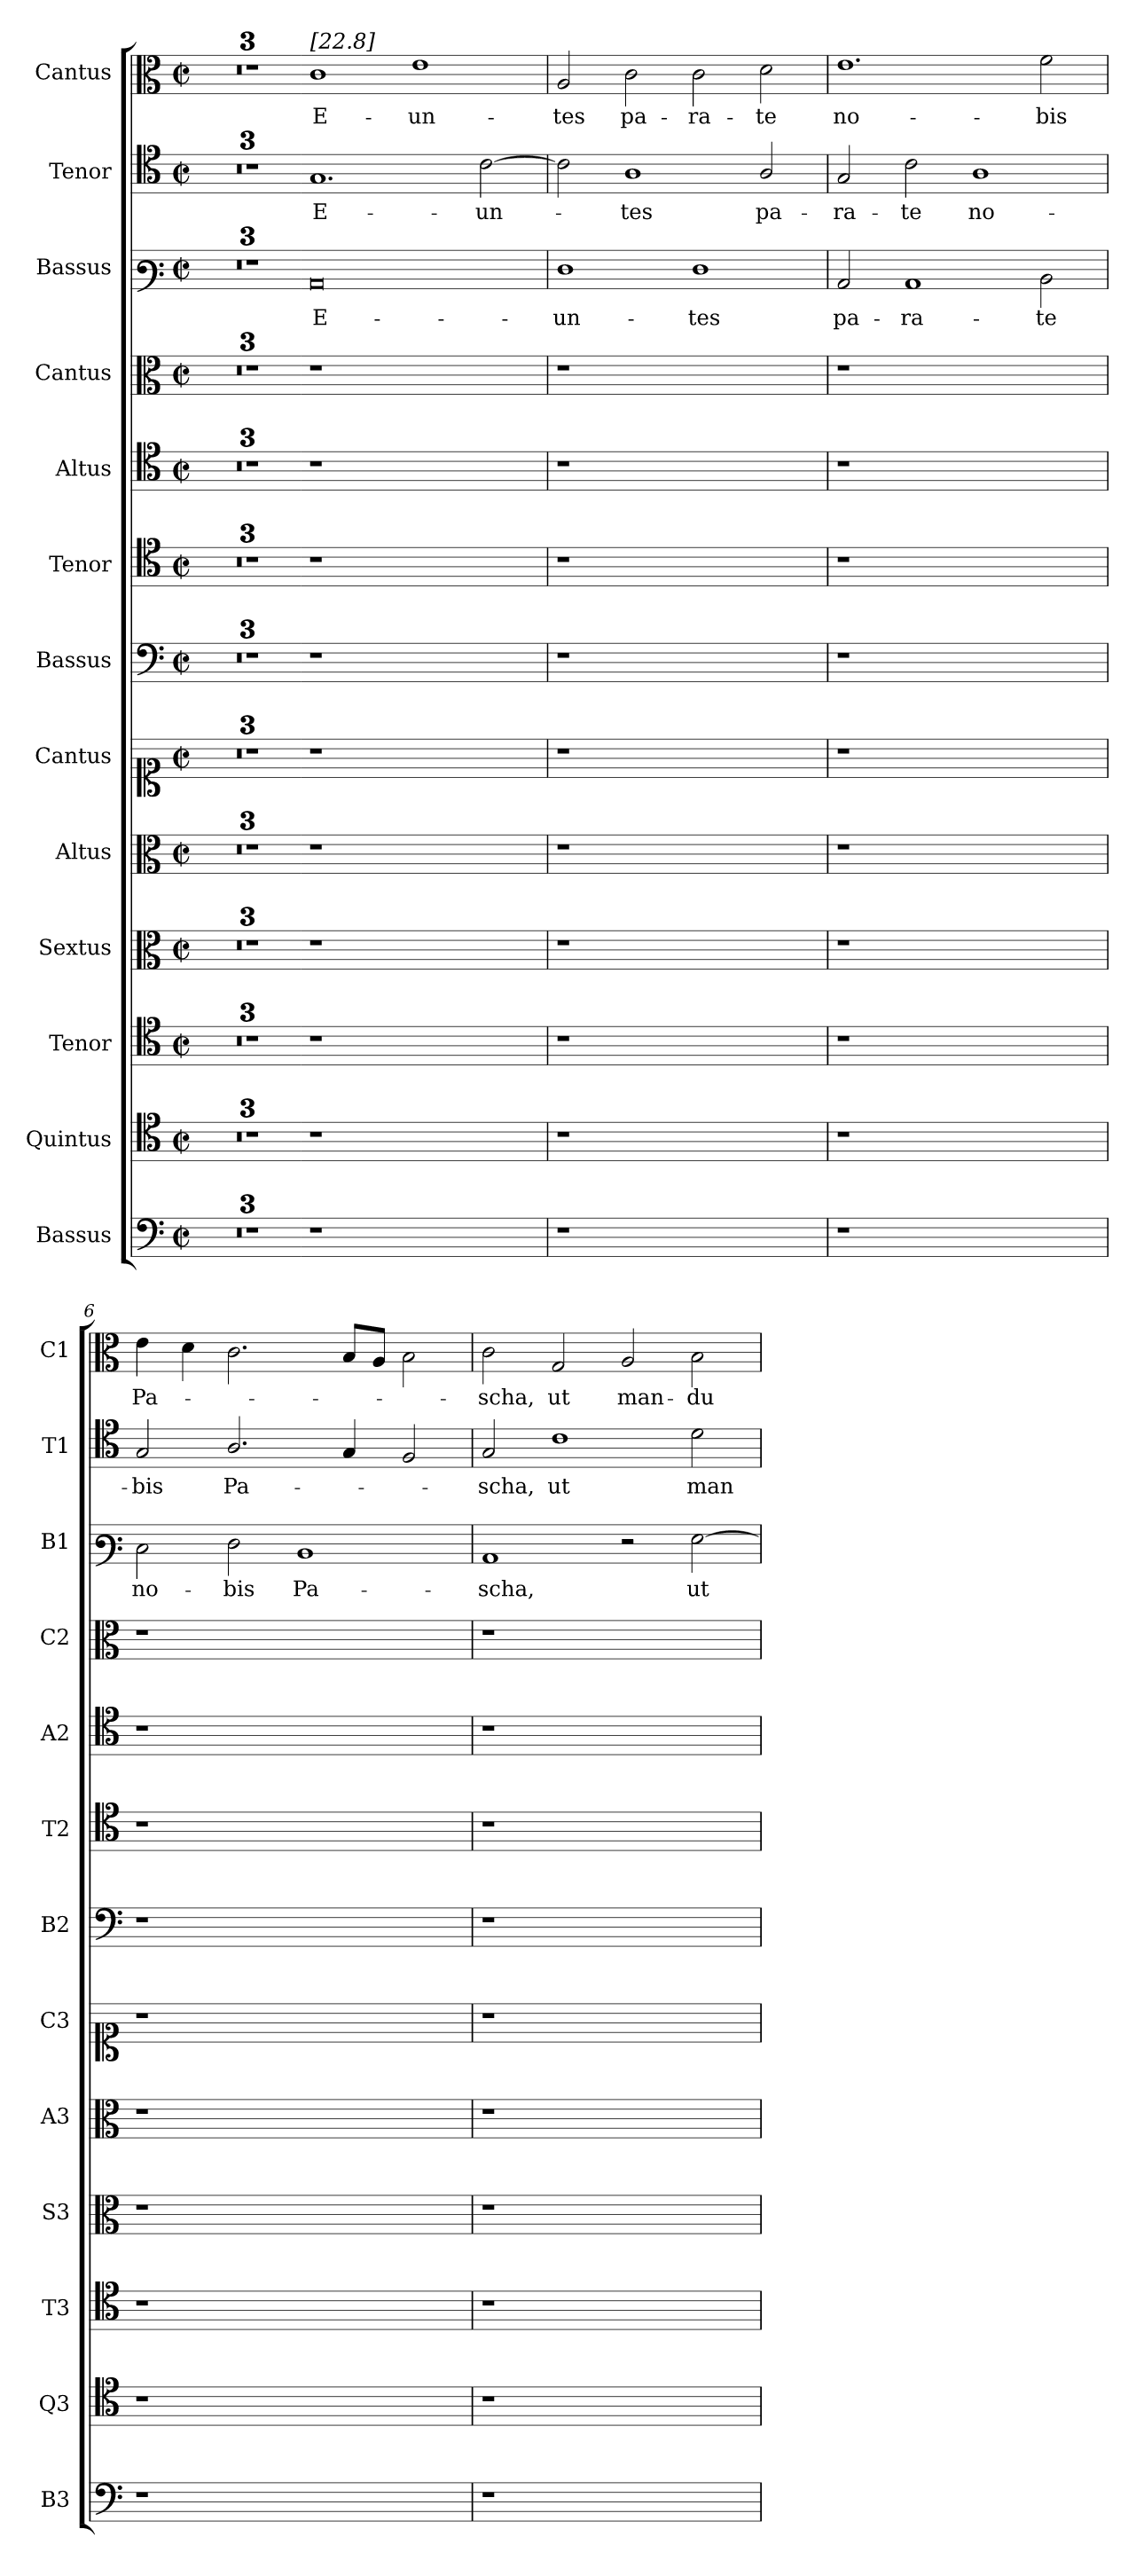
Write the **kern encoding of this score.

**kern	**kern	**kern	**kern	**kern	**kern	**kern	**kern	**kern	**kern	**kern	**text	**kern	**text	**kern	**text
*part13	*part12	*part11	*part10	*part9	*part8	*part7	*part6	*part5	*part4	*part3	*part3	*part2	*part2	*part1	*part1
*staff13	*staff12	*staff11	*staff10	*staff9	*staff8	*staff7	*staff6	*staff5	*staff4	*staff3	*staff3	*staff2	*staff2	*staff1	*staff1
*I"Bassus	*I"Quintus	*I"Tenor	*I"Sextus	*I"Altus	*I"Cantus	*I"Bassus	*I"Tenor	*I"Altus	*I"Cantus	*I"Bassus	*	*I"Tenor	*	*I"Cantus	*
*I'B3	*I'Q3	*I'T3	*I'S3	*I'A3	*I'C3	*I'B2	*I'T2	*I'A2	*I'C2	*I'B1	*	*I'T1	*	*I'C1	*
*clefF4	*clefC4	*clefC4	*clefC3	*clefC3	*clefC1	*clefF4	*clefC4	*clefC4	*clefC3	*clefF3	*	*clefC4	*	*clefC3	*
*k[]	*k[]	*k[]	*k[]	*k[]	*k[]	*k[]	*k[]	*k[]	*k[]	*k[]	*	*k[]	*	*k[]	*
*C:	*C:	*C:	*C:	*C:	*C:	*C:	*C:	*C:	*C:	*C:	*	*C:	*	*C:	*
*M2/2	*M2/2	*M2/2	*M2/2	*M2/2	*M2/2	*M2/2	*M2/2	*M2/2	*M2/2	*M2/2	*	*M2/2	*	*M2/2	*
*met(c|)	*met(c|)	*met(c|)	*met(c|)	*met(c|)	*met(c|)	*met(c|)	*met(c|)	*met(c|)	*met(c|)	*met(c|)	*	*met(c|)	*	*met(c|)	*
=1	=1	=1	=1	=1	=1	=1	=1	=1	=1	=1	=1	=1	=1	=1	=1
1ryy	1ryy	1ryy	1ryy	1ryy	1ryy	1ryy	1ryy	1ryy	1ryy	1ryy	.	1ryy	.	1ryy	.
=2	=2	=2	=2	=2	=2	=2	=2	=2	=2	=2	=2	=2	=2	=2	=2
1r	1r	1r	1r	1r	1r	1r	1r	1r	1r	1r	.	1r	.	1r	.
=3	=3	=3	=3	=3	=3	=3	=3	=3	=3	=3	=3	=3	=3	=3	=3
*	*clefGv2	*clefGv2	*clefG2	*clefG2	*clefG2	*	*clefGv2	*clefGv2	*clefG2	*clefF4	*	*clefGv2	*	*clefGv2	*
1ryy	1ryy	1ryy	1ryy	1ryy	1ryy	1ryy	1ryy	1ryy	1ryy	1ryy	.	1ryy	.	1ryy	.
=3X1-	=3X1-	=3X1-	=3X1-	=3X1-	=3X1-	=3X1-	=3X1-	=3X1-	=3X1-	=3X1-	=3X1-	=3X1-	=3X1-	=3X1-	=3X1-
!	!	!	!	!	!	!	!	!	!	!	!LO:LY:b	!	!	!	!
!	!	!	!	!	!	!	!	!	!	!	!	!	!LO:LY:b	!	!
!	!	!	!	!	!	!	!	!	!	!	!	!	!	!LO:TX:a:t=[22.8]	!
!	!	!	!	!	!	!	!	!	!	!	!	!	!	!	!LO:LY:b
1r	1r	1r	1r	1r	1r	1r	1r	1r	1r	0C	E-	1.G	E-	1c	E-
!	!	!	!	!	!	!	!	!	!	!	!	!	!	!	!LO:LY:b
1ryy	1ryy	1ryy	1ryy	1ryy	1ryy	1ryy	1ryy	1ryy	1ryy	.	.	.	.	1e	-un-
!	!	!	!	!	!	!	!	!	!	!	!	!	!LO:LY:b	!	!
.	.	.	.	.	.	.	.	.	.	.	.	[2c\	-un-	.	.
=4	=4	=4	=4	=4	=4	=4	=4	=4	=4	=4	=4	=4	=4	=4	=4
!	!	!	!	!	!	!	!	!	!	!	!LO:LY:b	!	!	!	!
!	!	!	!	!	!	!	!	!	!	!	!	!	!	!	!LO:LY:b
1r	1r	1r	1r	1r	1r	1r	1r	1r	1r	1F	-un-	2c\]	.	2A/	-tes
!	!	!	!	!	!	!	!	!	!	!	!	!	!LO:LY:b	!	!
!	!	!	!	!	!	!	!	!	!	!	!	!	!	!	!LO:LY:b
.	.	.	.	.	.	.	.	.	.	.	.	1A	-tes	2c\	pa-
!	!	!	!	!	!	!	!	!	!	!	!LO:LY:b	!	!	!	!
!	!	!	!	!	!	!	!	!	!	!	!	!	!	!	!LO:LY:b
1ryy	1ryy	1ryy	1ryy	1ryy	1ryy	1ryy	1ryy	1ryy	1ryy	1F	-tes	.	.	2c\	-ra-
!	!	!	!	!	!	!	!	!	!	!	!	!	!LO:LY:b	!	!
!	!	!	!	!	!	!	!	!	!	!	!	!	!	!	!LO:LY:b
.	.	.	.	.	.	.	.	.	.	.	.	2A/	pa-	2d\	-te
=5	=5	=5	=5	=5	=5	=5	=5	=5	=5	=5	=5	=5	=5	=5	=5
!	!	!	!	!	!	!	!	!	!	!	!LO:LY:b	!	!	!	!
!	!	!	!	!	!	!	!	!	!	!	!	!	!LO:LY:b	!	!
!	!	!	!	!	!	!	!	!	!	!	!	!	!	!	!LO:LY:b
1r	1r	1r	1r	1r	1r	1r	1r	1r	1r	2C/	pa-	2G/	-ra-	1.e	no-
!	!	!	!	!	!	!	!	!	!	!	!LO:LY:b	!	!	!	!
!	!	!	!	!	!	!	!	!	!	!	!	!	!LO:LY:b	!	!
.	.	.	.	.	.	.	.	.	.	1C	-ra-	2c\	-te	.	.
!	!	!	!	!	!	!	!	!	!	!	!	!	!LO:LY:b	!	!
1ryy	1ryy	1ryy	1ryy	1ryy	1ryy	1ryy	1ryy	1ryy	1ryy	.	.	1A	no-	.	.
!	!	!	!	!	!	!	!	!	!	!	!LO:LY:b	!	!	!	!
!	!	!	!	!	!	!	!	!	!	!	!	!	!	!	!LO:LY:b
.	.	.	.	.	.	.	.	.	.	2D\	-te	.	.	2f\	-bis
=6	=6	=6	=6	=6	=6	=6	=6	=6	=6	=6	=6	=6	=6	=6	=6
!	!	!	!	!	!	!	!	!	!	!	!LO:LY:b	!	!	!	!
!	!	!	!	!	!	!	!	!	!	!	!	!	!LO:LY:b	!	!
!	!	!	!	!	!	!	!	!	!	!	!	!	!	!	!LO:LY:b
1r	1r	1r	1r	1r	1r	1r	1r	1r	1r	2E\	no-	2G/	-bis	4e\	Pa-
.	.	.	.	.	.	.	.	.	.	.	.	.	.	4d\	.
!	!	!	!	!	!	!	!	!	!	!	!LO:LY:b	!	!	!	!
!	!	!	!	!	!	!	!	!	!	!	!	!	!LO:LY:b	!	!
.	.	.	.	.	.	.	.	.	.	2F\	-bis	2.A/	Pa-	2.c\	.
!	!	!	!	!	!	!	!	!	!	!	!LO:LY:b	!	!	!	!
1ryy	1ryy	1ryy	1ryy	1ryy	1ryy	1ryy	1ryy	1ryy	1ryy	1D	Pa-	.	.	.	.
.	.	.	.	.	.	.	.	.	.	.	.	4G/	.	8B/L	.
.	.	.	.	.	.	.	.	.	.	.	.	.	.	8A/J	.
.	.	.	.	.	.	.	.	.	.	.	.	2F/	.	2B\	.
!!LO:PB:g=z
=7	=7	=7	=7	=7	=7	=7	=7	=7	=7	=7	=7	=7	=7	=7	=7
!	!	!	!	!	!	!	!	!	!	!	!LO:LY:b	!	!	!	!
!	!	!	!	!	!	!	!	!	!	!	!	!	!LO:LY:b	!	!
!	!	!	!	!	!	!	!	!	!	!	!	!	!	!	!LO:LY:b
1r	1r	1r	1r	1r	1r	1r	1r	1r	1r	1C	-scha,	2G/	-scha,	2c\	-scha,
!	!	!	!	!	!	!	!	!	!	!	!	!	!LO:LY:b	!	!
!	!	!	!	!	!	!	!	!	!	!	!	!	!	!	!LO:LY:b
.	.	.	.	.	.	.	.	.	.	.	.	1c	ut	2G/	ut
!	!	!	!	!	!	!	!	!	!	!	!	!	!	!	!LO:LY:b
1ryy	1ryy	1ryy	1ryy	1ryy	1ryy	1ryy	1ryy	1ryy	1ryy	2r	.	.	.	2A/	man-
!	!	!	!	!	!	!	!	!	!	!	!LO:LY:b	!	!	!	!
!	!	!	!	!	!	!	!	!	!	!	!	!	!LO:LY:b	!	!
!	!	!	!	!	!	!	!	!	!	!	!	!	!	!	!LO:LY:b
.	.	.	.	.	.	.	.	.	.	[2G\	ut	2d\	man-	2B\	-du-
=	=	=	=	=	=	=	=	=	=	=	=	=	=	=	=
*-	*-	*-	*-	*-	*-	*-	*-	*-	*-	*-	*-	*-	*-	*-	*-
